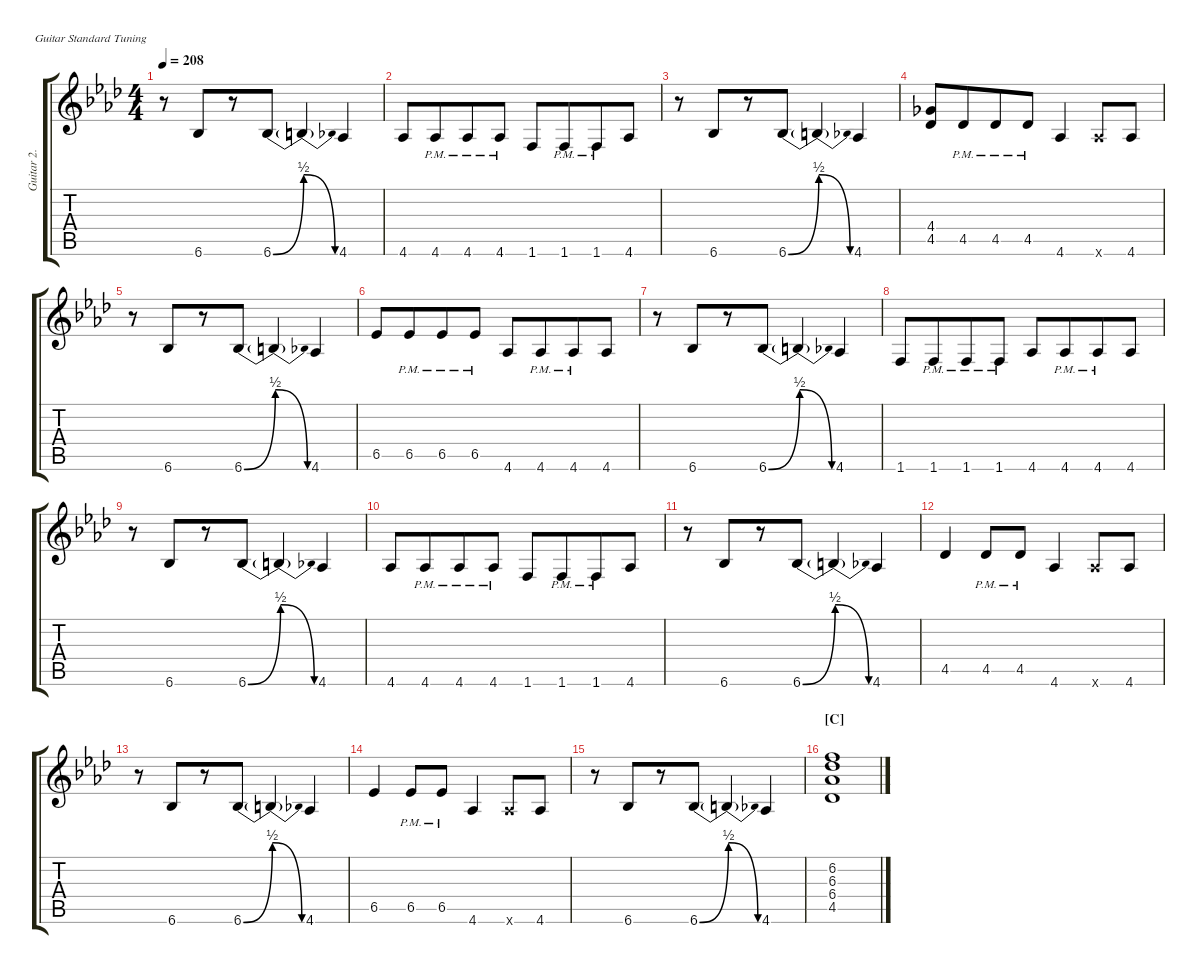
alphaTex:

\defaultSystemsLayout 4
\hideDynamics
\otherSystemsTrackNameOrientation horizontal
\track ("Guitar 2." "Guitar 2.") {defaultSystemsLayout 4 instrument overdrivenguitar}
\staff {score tabs}
\tuning (E4 B3 G3 D3 A2 E2)
\ts (4 4)
\tempo 208
\clef g2
\ks fminor
r.8{dy mf} 6.6{acc b}.8{beam merge} r.8{beam merge} 6.6{be (bend 0 0 14.399999999999999 2) acc b}.8 6.6{be (release 0 2 15 0) t}.4 4.6{acc b}.4 |
4.6{acc b}.8 4.6{pm acc b}.8{beam merge} 4.6{pm acc b}.8 4.6{pm acc b}.8 1.6{acc forcenatural}.8{beam merge} 1.6{pm acc forcenatural}.8{beam merge} 1.6{pm acc forcenatural}.8 4.6{acc b}.8 |
r.8 6.6{acc b}.8{beam merge} r.8{beam merge} 6.6{be (bend 0 0 14.399999999999999 2) acc b}.8 6.6{be (release 0 2 15 0) t}.4 4.6{acc b}.4 |
(4.5{acc b} 4.4{acc b}).8 4.5{pm acc b}.8{beam merge} 4.5{pm acc b}.8 4.5{pm acc b}.8 4.6{acc b}.4 4.6{x acc b}.8 4.6{acc b}.8 |
r.8 6.6{acc b}.8{beam merge} r.8{beam merge} 6.6{be (bend 0 0 14.399999999999999 2) acc b}.8 6.6{be (release 0 2 15 0) t}.4 4.6{acc b}.4 |
6.5{acc b}.8 6.5{pm acc b}.8{beam merge} 6.5{pm acc b}.8 6.5{pm acc b}.8 4.6{acc b}.8 4.6{pm acc b}.8{beam merge} 4.6{pm acc b}.8 4.6{acc b}.8 |
r.8 6.6{acc b}.8{beam merge} r.8{beam merge} 6.6{be (bend 0 0 14.399999999999999 2) acc b}.8 6.6{be (release 0 2 15 0) t}.4 4.6{acc b}.4 |
1.6{acc forcenatural}.8 1.6{pm acc forcenatural}.8{beam merge} 1.6{pm acc forcenatural}.8 1.6{pm acc forcenatural}.8 4.6{acc b}.8 4.6{pm acc b}.8{beam merge} 4.6{pm acc b}.8 4.6{acc b}.8 |
r.8 6.6{acc b}.8{beam merge} r.8{beam merge} 6.6{be (bend 0 0 14.399999999999999 2) acc b}.8 6.6{be (release 0 2 15 0) t}.4 4.6{acc b}.4 |
4.6{acc b}.8 4.6{pm acc b}.8{beam merge} 4.6{pm acc b}.8 4.6{pm acc b}.8 1.6{acc forcenatural}.8{beam merge} 1.6{pm acc forcenatural}.8{beam merge} 1.6{pm acc forcenatural}.8 4.6{acc b}.8 |
r.8 6.6{acc b}.8{beam merge} r.8{beam merge} 6.6{be (bend 0 0 14.399999999999999 2) acc b}.8 6.6{be (release 0 2 15 0) t}.4 4.6{acc b}.4 |
4.5{acc b}.4 4.5{pm acc b}.8 4.5{pm acc b}.8 4.6{acc b}.4 4.6{x acc b}.8 4.6{acc b}.8 |
r.8 6.6{acc b}.8{beam merge} r.8{beam merge} 6.6{be (bend 0 0 14.399999999999999 2) acc b}.8 6.6{be (release 0 2 15 0) t}.4 4.6{acc b}.4 |
6.5{acc b}.4 6.5{pm acc b}.8 6.5{pm acc b}.8 4.6{acc b}.4 4.6{x acc b}.8 4.6{acc b}.8 |
r.8 6.6{acc b}.8{beam merge} r.8{beam merge} 6.6{be (bend 0 0 14.399999999999999 2) acc b}.8 6.6{be (release 0 2 15 0) t}.4 4.6{acc b}.4 |
\section ("C" "")
(4.5{acc b} 6.4{acc b} 6.3{acc b} 6.2{acc forcenatural}).1
